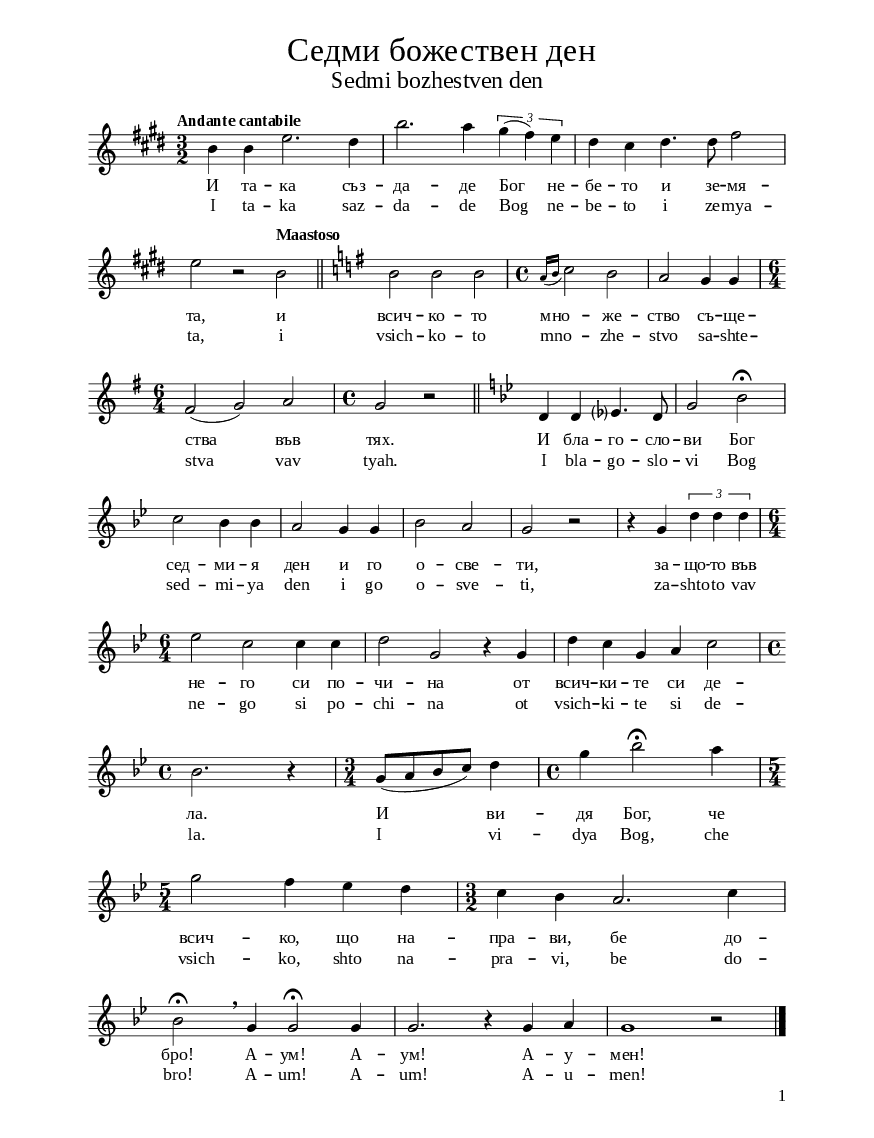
\version "2.24.0"

% include paper part and global functions
\include "include/globals.ily"

\bookpart {
  \label #'ref039
  \tocItem \markup " "
  \include "include/bookpart-paper.ily"
  \score {
    \include "include/score-layout.ily"

    \new Voice \absolute {
      \clef treble
      \key e \major
      \time 3/2
      \tempo "Andante cantabile"
      \autoBeamOff
      b'4  b'4 e''2.  dis''4 | % 258
      b''2.  a''4 \tupletUp  \times 2/3 {
        \once \override Slur.positions = #'(1 . 1) gis''4 (  fis''4 )  e''4
      }
      | % 259
      dis''4  cis''4  dis''4.  dis''8
      fis''2 \break |
      e''2 r2   \tempo "Maastoso" b'2  \bar
      "||"
      \key g \major | % 261
      b'2  b'2  b'2 | % 262
      \time 4/4  |

      \grace { a'16 ([b'16] } c''2) b'2 | a'2 g'4 g'4 | \break

      \time 6/4  | % 264
      fis'2 ( g'2 ) a'2 | % 265
      \time 4/4  | % 265
      g'2 r2 \bar "||"
      \key bes \major | % 266
      d'4 d'4 es'?4. d'8 | % 267
      g'2  bes'2 ^\fermata \break | % 268
      c''2  bes'4  bes'4 | % 269
      a'2 g'4 g'4 |
      bes'2 a'2 | % 271
      g'2 r2 | % 272
      r4 g'4 \times 2/3 {
        d''4  d''4  d''4
      }
      \break | % 273
      \time 6/4  | % 273
      es''2  c''2  c''4  c''4 | % 274
      d''2 g'2 r4 g'4 | % 275
      d''4  c''4 g'4 a'4  c''2
      \break | % 276
      \time 4/4  | % 276
      bes'2. r4 | % 277
      \time 3/4  | % 277
      g'8 ( [ a'8 bes'8 c''8 ) ]
      d''4 | % 278
      \time 4/4  | % 278
      g''4  bes''2 ^\fermata  a''4 \break | % 279
      \time 5/4  | % 279
      g''2  f''4  es''4  d''4 |
      \time 3/2  |
      c''4  bes'4 a'2.  c''4 \break | % 281
      bes'2 ^\fermata \breathe g'4 g'2 ^\fermata
      g'4 | % 282
      g'2. r4 g'4 a'4 | % 283
      g'1 r2 \bar "|."
    }
    \addlyrics {
      И та -- ка съз -- да -- де
      Бог  не -- бе -- то и зе -- мя --
      та, и всич -- ко -- то
      мно -- же -- ство съ -- ще -- ства  във
      тях. И бла -- го -- сло -- ви Бог
      сед -- ми -- я ден и го о -- све --
      ти, за -- що -- то във не -- го си
      по -- чи -- на от всич -- ки -- те
      си де -- ла. И    ви -- дя
      Бог, че всич -- ко, що на -- пра --
      ви, бе до -- бро! А -- ум! А -- ум!
      А -- у -- мен!}
      \addlyrics {
        I ta -- ka saz -- da -- de
        Bog  ne -- be -- to i ze -- mya --
        ta, i vsich -- ko -- to
        mno -- zhe -- stvo sa -- shte -- stva  vav
        tyah. I bla -- go -- slo -- vi Bog
        sed -- mi -- ya den i go o -- sve --
        ti, za -- shto -- to vav ne -- go si
        po -- chi -- na ot vsich -- ki -- te
        si de -- la. I    vi -- dya
        Bog, che vsich -- ko, shto na -- pra --
        vi, be do -- bro! A -- um! A -- um!
        A -- u -- men!}


        \header {
          title = \titleFunc " Седми божествен ден" "Sedmi bozhestven den"
        }

        \midi{}

      } % score
      \pageBreak

      % include foreign translation(s) of the song
      \version "2.24.2"

\markup \fill-line { \fontsize #deTitleFontSize "Siebter göttlicher Tag" }
\markup \null
\markup \null
\markup \fontsize #deCoupletFontSize {
  \hspace #7
  \override #`(baseline-skip . ,deCoupletBaselineSkip)

  \column {
    


    \line { " " So vollendete Gott Himmel und Erde mit ihrem ganzen Heer.}

    \line { " " Und Gott segnete den siebenten Tag und heiligte ihn,}

    \line { " "weil er an ihm ruhte von allen seinen Werken.}

    \line { " "Und Gott sah, dass alles, was Er gemacht hatte, gut war.}

    \line { " "Aum, Aum, Aumen.}


  }
}

    } % bookpart

    % Più mosso
    %
